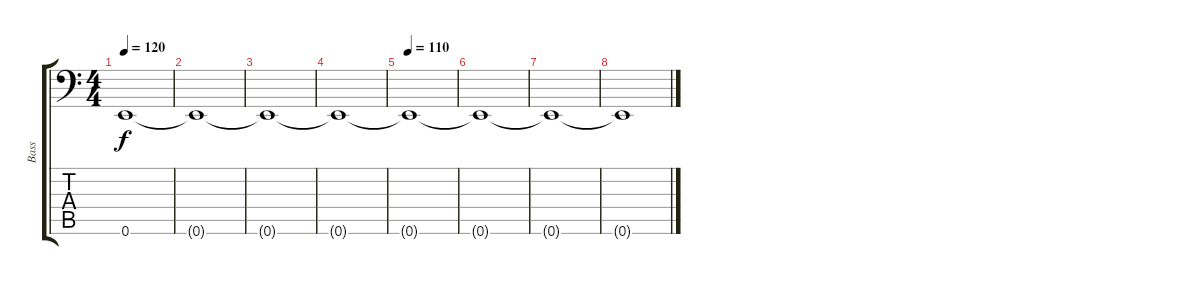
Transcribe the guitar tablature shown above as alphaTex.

\track ("Bass" "Bass") {instrument electricbassfinger}
\staff {score tabs}
\tuning (E3 B2 G2 D2 A1 E1) {hide}
\ts (4 4)
\tempo 120
\clef f4
\ks c
0.6{t}.1{dy f} |
0.6{t}.1 |
0.6{t}.1 |
0.6{t}.1 |
\tempo 110
0.6{t}.1 |
0.6{t}.1 |
0.6{t}.1 |
0.6{t}.1
